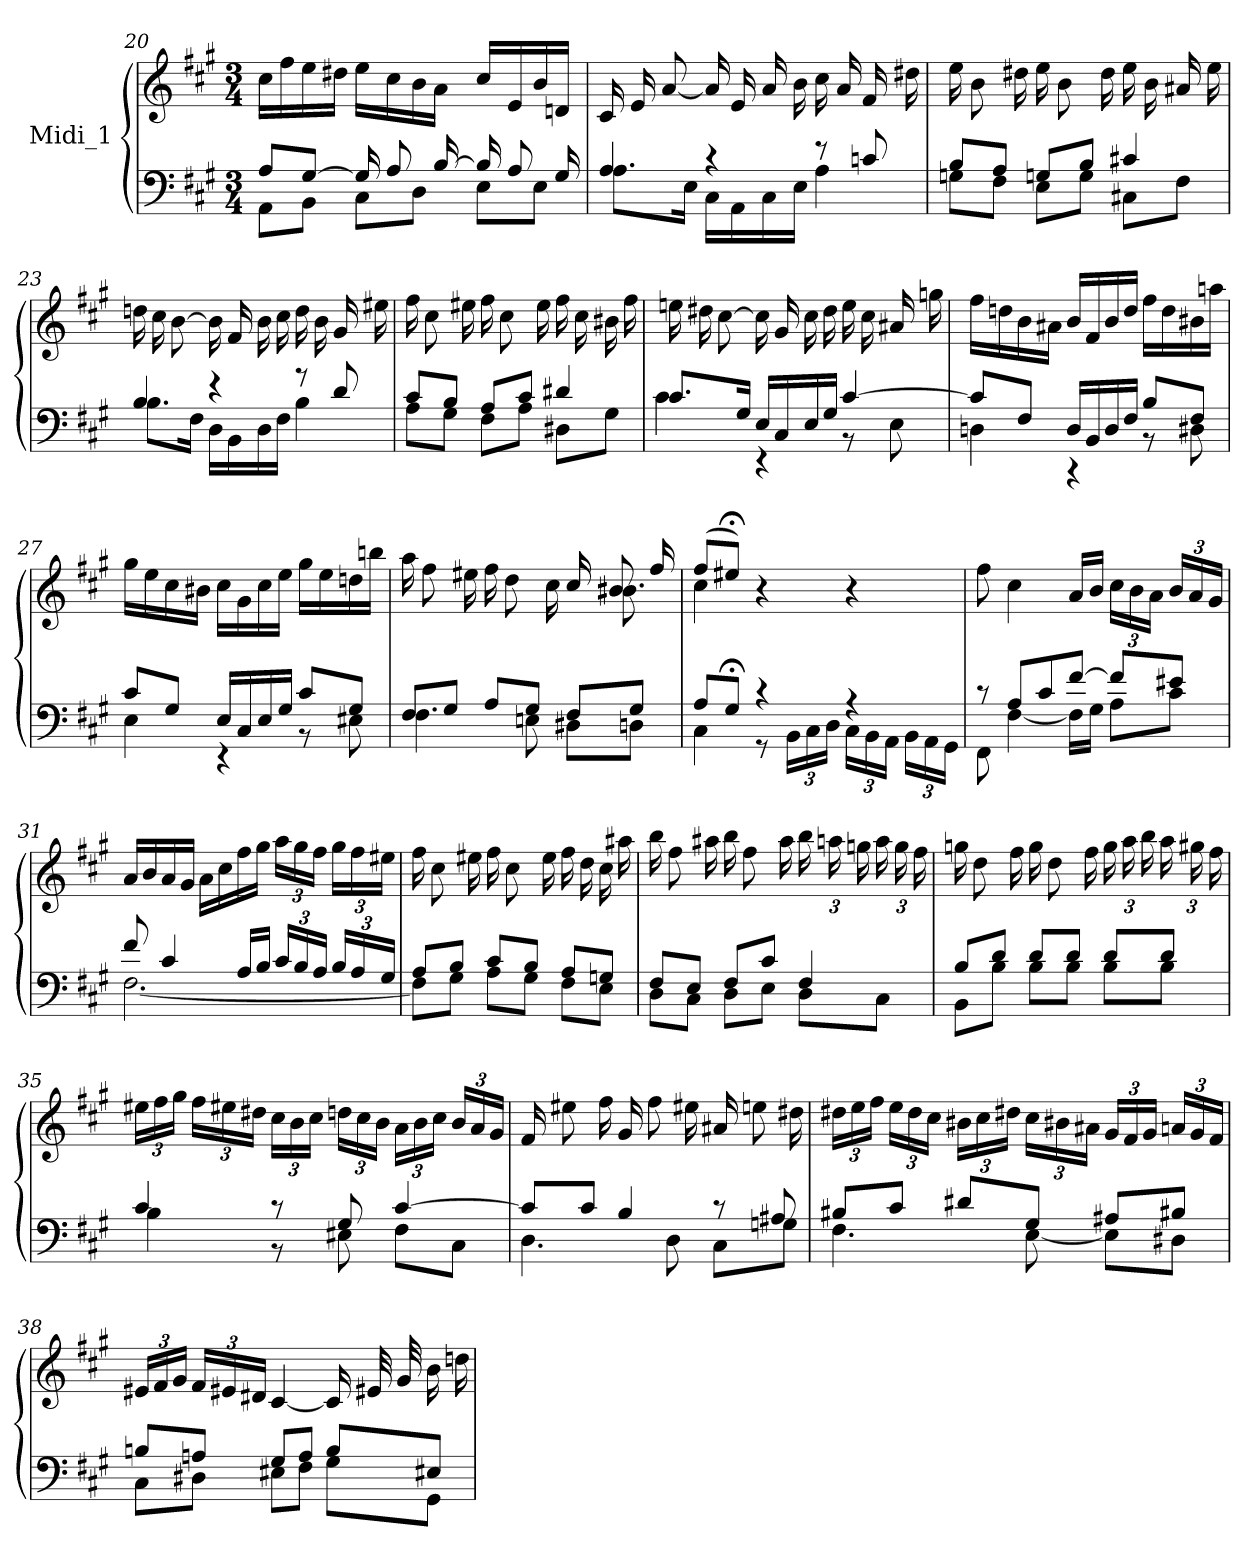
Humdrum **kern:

**kern	**kern
*part1	*part1
*staff2	*staff1
*I"Midi_1	*
*clefF4	*clefG2
*k[f#c#g#]	*k[f#c#g#]
*A:	*A:
*M3/4	*M3/4
=20	=20
*^	*
8AL	8AA\L	16cc#LL
.	.	16ff#
[8G#J	8BB\J	16ee
.	.	16dd#XJJ
16G#LL]	8C#\L	16eeLL
8A	.	16cc#
.	8D\J	16b
[16BJ	.	16aJJ
16BLL]	8E\L	16cc#LL
8A	.	16e
.	8E\J	16b
16G#J	.	16dnJJ
!!LO:LB:g=z
=21	=21	=21
4A/	8.A\L	16c#LL
.	.	16e
.	.	[8aJ
.	16E\J	.
4r	16C#\LL	16aLL]
.	16AA\	16e
.	16C#\	16a
.	16E\JJ	16bJJ
8r	4A\	16cc#LL
.	.	16a
8cn/	.	16f#
.	.	16dd#XJJ
=22	=22	=22
8B/L	8GnL	16eeLL
.	.	8b
8A/J	8F#J	.
.	.	16dd#XJ
8GnL	8EL	16eeLL
.	.	8b
8BJ	8GJ	.
.	.	16dd#J
4c#X/	8C#XL	16eeLL
.	.	16b
.	8F#J	16a#X
.	.	16eeJJ
=23	=23	=23
4B/	8.B\L	16ddnLL
.	.	16cc#
.	.	[8bJ
.	16F#\J	.
4r	16D\LL	16bLL]
.	16BB\	16f#
.	16D\	16b
.	16F#\JJ	16cc#JJ
8r	4B\	16ddLL
.	.	16b
8d/	.	16g#
.	.	16ee#XJJ
!!LO:LB:g=z
=24	=24	=24
8c#L	8AL	16ff#LL
.	.	8cc#
8BJ	8G#J	.
.	.	16ee#XJ
8A/L	8F#\L	16ff#LL
.	.	8cc#
8c#/J	8A\J	.
.	.	16ee#J
4d#X/	8D#X\L	16ff#LL
.	.	16cc#
.	8G#\J	16b#X
.	.	16ff#JJ
=25	=25	=25
8.c#L	4c#\	16eenLL
.	.	16dd#X
.	.	[8cc#J
16G#J	.	.
16ELL	4r	16cc#LL]
16C#	.	16g#
16E	.	16cc#
16G#JJ	.	16dd#JJ
[4c#/	8r	16eeLL
.	.	16cc#
.	8E\	16a#X
.	.	16ggnJJ
=26	=26	=26
8c#L]	4Dn\	16ff#LL
.	.	16ddn
8F#J	.	16b
.	.	16a#XJJ
16D/LL	4r	16bLL
16BB/	.	16f#
16D/	.	16b
16F#/JJ	.	16ddJJ
8B/L	8r	16ff#LL
.	.	16dd
8F#/J	8D#X\	16b#X
.	.	16aanJJ
!!LO:LB:g=z
=27	=27	=27
*	*	*^
8c#/L	4E\	16gg#\LL	4ryy
.	.	16ee\	.
8G#/J	.	16cc#\	.
.	.	16b#X\JJ	.
16ELL	4r	16cc#\LL	4ryy
16C#	.	16g#\	.
16E	.	16cc#\	.
16G#JJ	.	16ee\JJ	.
8c#/L	8r	16gg#\LL	4ryy
.	.	16ee\	.
8G#/J	8E#X\	16ddn\	.
.	.	16bbn\JJ	.
=28	=28	=28	=28
8F#L	4.F#\	16aa\LL	4ryy
.	.	8ff#\	.
8G#J	.	.	.
.	.	16ee#X\J	.
8AL	.	16ff#\LL	4ryy
.	.	8dd\	.
8G#J	8En\	.	.
.	.	16cc#\J	.
8F#L	8D#X\L	16cc#/LL	16ryy
.	.	8b#X/	8.b#X\
8G#J	8Dn\J	.	.
.	.	16ff#/J	.
=29	=29	=29	=29
8AL	4C#\	(>8ff#L	4cc#\
8G#;<J	.	8ee#X;<J)	.
4r	8r	4r	4ryy
.	24BBLL	.	.
.	24C#	.	.
.	24DJJ	.	.
4r	24C#LL	4r	4ryy
.	24BB	.	.
.	24AAJJ	.	.
.	24BB\LL	.	.
.	24AA\	.	.
.	24GG#\JJ	.	.
*	*	*v	*v
!!LO:LB:g=z
=30	=30	=30
8r	8FF#\	8ff#
8AL	[4F#\	4cc#
8c#	.	.
[8f#J	16F#\LL]	16aLL
.	16G#\JJ	16bJJ
8f#/L]	8A\L	24cc#LL
.	.	24b
.	.	24aJJ
8e#X/J	8c#\J	24bLL
.	.	24a
.	.	24g#JJ
=31	=31	=31
8f#/	[2.F#\	16aLL
.	.	16b
4c#/	.	16a
.	.	16g#JJ
.	.	16aLL
.	.	16cc#
16ALL	.	16ff#
16BJJ	.	16gg#JJ
24c#LL	.	24aaLL
24B	.	24gg#
24AJJ	.	24ff#JJ
24B/LL	.	24gg#LL
24A/	.	24ff#
24G#/JJ	.	24ee#XJJ
=32	=32	=32
8AL	8F#\L]	16ff#LL
.	.	8cc#
8BJ	8G#\J	.
.	.	16ee#XJ
8c#L	8A\L	16ff#LL
.	.	8cc#
8BJ	8G#\J	.
.	.	16ee#J
8AL	8F#\L	16ff#LL
.	.	16dd
8GnJ	8E\J	16cc#
.	.	16aa#XJJ
!!LO:LB:g=z
=33	=33	=33
8F#/L	8D\L	16bbLL
.	.	8ff#
8E/J	8C#\J	.
.	.	16aa#XJ
8F#L	8D\L	16bbLL
.	.	8ff#
8c#J	8E\J	.
.	.	16aa#J
4F#/	8D\L	24bbLL
.	.	24aan
.	.	24ggnJJ
.	8C#\J	24aaLL
.	.	24gg
.	.	24ff#JJ
=34	=34	=34
8B/L	8BBL	16ggnLL
.	.	8dd
8d/J	8BJ	.
.	.	16ff#J
8dL	8BL	16ggLL
.	.	8dd
8dJ	8BJ	.
.	.	16ff#J
8dL	8BL	24ggLL
.	.	24aa
.	.	24bbJJ
8dJ	8BJ	24aaLL
.	.	24gg#X
.	.	24ff#JJ
=35	=35	=35
4c#/	4B\	24ee#XLL
.	.	24ff#
.	.	24gg#JJ
.	.	24ff#LL
.	.	24ee#X
.	.	24dd#XJJ
8r	8r	24cc#LL
.	.	24b
.	.	24cc#JJ
8G#/	8E#X\	24ddnLL
.	.	24cc#
.	.	24bJJ
[4c#/	8F#\L	24aLL
.	.	24b
.	.	24cc#JJ
.	8C#\J	24bLL
.	.	24a
.	.	24g#JJ
!!LO:LB:g=z
=36	=36	=36
8c#L]	4.D\	16f#LL
.	.	8ee#X
8c#J	.	.
.	.	16ff#J
4B/	.	16g#LL
.	.	8ff#
.	8D\	.
.	.	16ee#XJ
8r	8C#L	16a#XLL
.	.	8een
8A#X/	8GnJ	.
.	.	16dd#XJ
=37	=37	=37
8B#X/L	4.F#\	24dd#XLL
.	.	24ee
.	.	24ff#JJ
8c#/J	.	24eeLL
.	.	24dd#
.	.	24cc#JJ
8d#XL	.	24b#XLL
.	.	24cc#
.	.	24dd#XJJ
8G#J	[8E\	24cc#LL
.	.	24b#X
.	.	24a#XJJ
8A#XL	8E\L]	24g#LL
.	.	24f#
.	.	24g#JJ
8B#XJ	8D#X\J	24anLL
.	.	24g#
.	.	24f#JJ
=38	=38	=38
8Bn/L	8C#L	24e#XLL
.	.	24f#
.	.	24g#JJ
8An/J	8D#XJ	24f#LL
.	.	24e#X
.	.	24d#XJJ
8G#/L	8E#XL	[4c#
8A/J	8F#J	.
8BL	8G#L	16c#LL]
.	.	32e#XL
.	.	32g#
8E#XJ	8GG#J	16b
.	.	16ddnJJ
*v	*v	*
=	=
*-	*-
